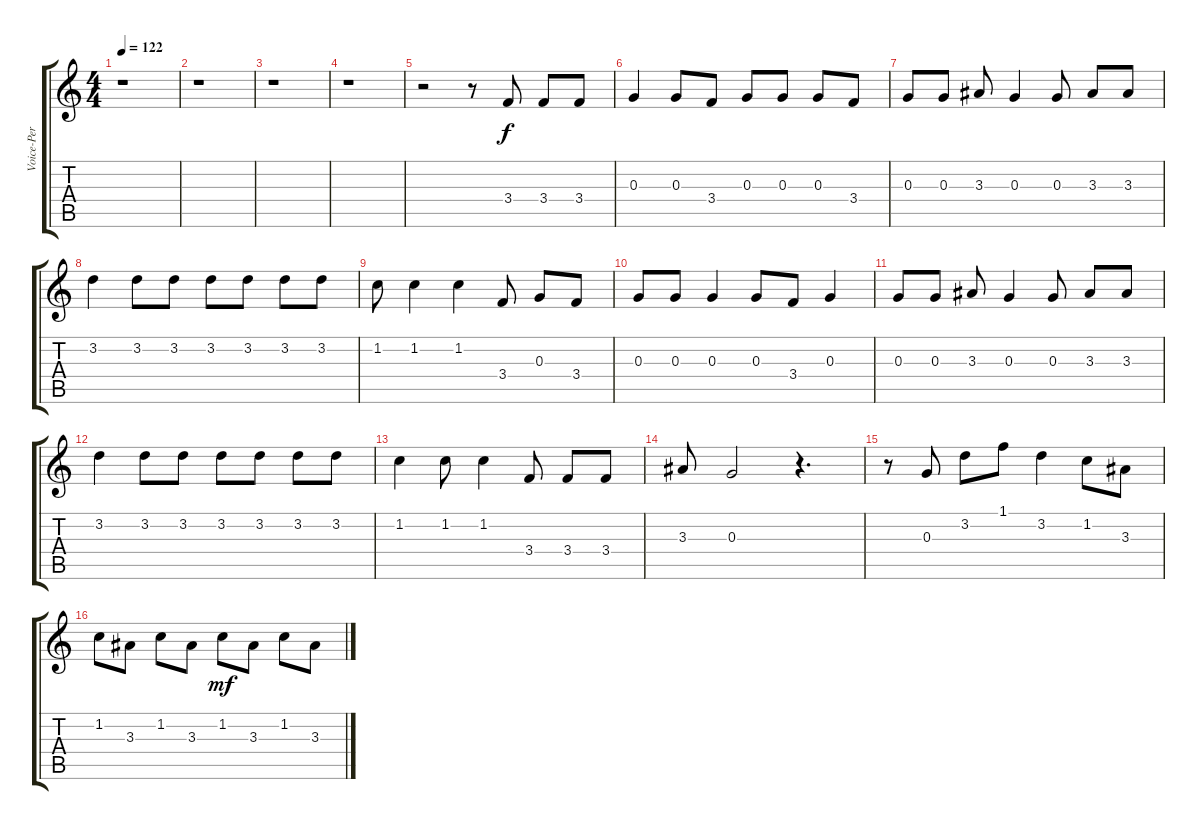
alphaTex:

\track ("Voice-Per" "Voice-Per") {instrument electricguitarjazz}
\staff {score tabs}
\tuning (E4 B3 G3 D3 A2 E2) {hide}
\ts (4 4)
\tempo 122
\clef g2
\ks c
r.1{dy p} |
r.1 |
r.1 |
r.1 |
r.2 r.8 3.4.8{dy f} 3.4.8 3.4.8 |
0.3.4 0.3.8 3.4.8 0.3.8 0.3.8 0.3.8 3.4.8 |
0.3.8 0.3.8 3.3.8 0.3.4 0.3.8 3.3.8 3.3.8 |
3.2.4 3.2.8 3.2.8 3.2.8 3.2.8 3.2.8 3.2.8 |
1.2.8 1.2.4 1.2.4 3.4.8 0.3.8 3.4.8 |
0.3.8 0.3.8 0.3.4 0.3.8 3.4.8 0.3.4 |
0.3.8 0.3.8 3.3.8 0.3.4 0.3.8 3.3.8 3.3.8 |
3.2.4 3.2.8 3.2.8 3.2.8 3.2.8 3.2.8 3.2.8 |
1.2.4 1.2.8 1.2.4 3.4.8 3.4.8 3.4.8 |
3.3.8 0.3.2 r.4{d} |
r.8 0.3.8 3.2.8 1.1.8 3.2.4 1.2.8 3.3.8 |
1.2.8 3.3.8 1.2.8 3.3.8 1.2.8{dy mf} 3.3.8 1.2.8 3.3.8
